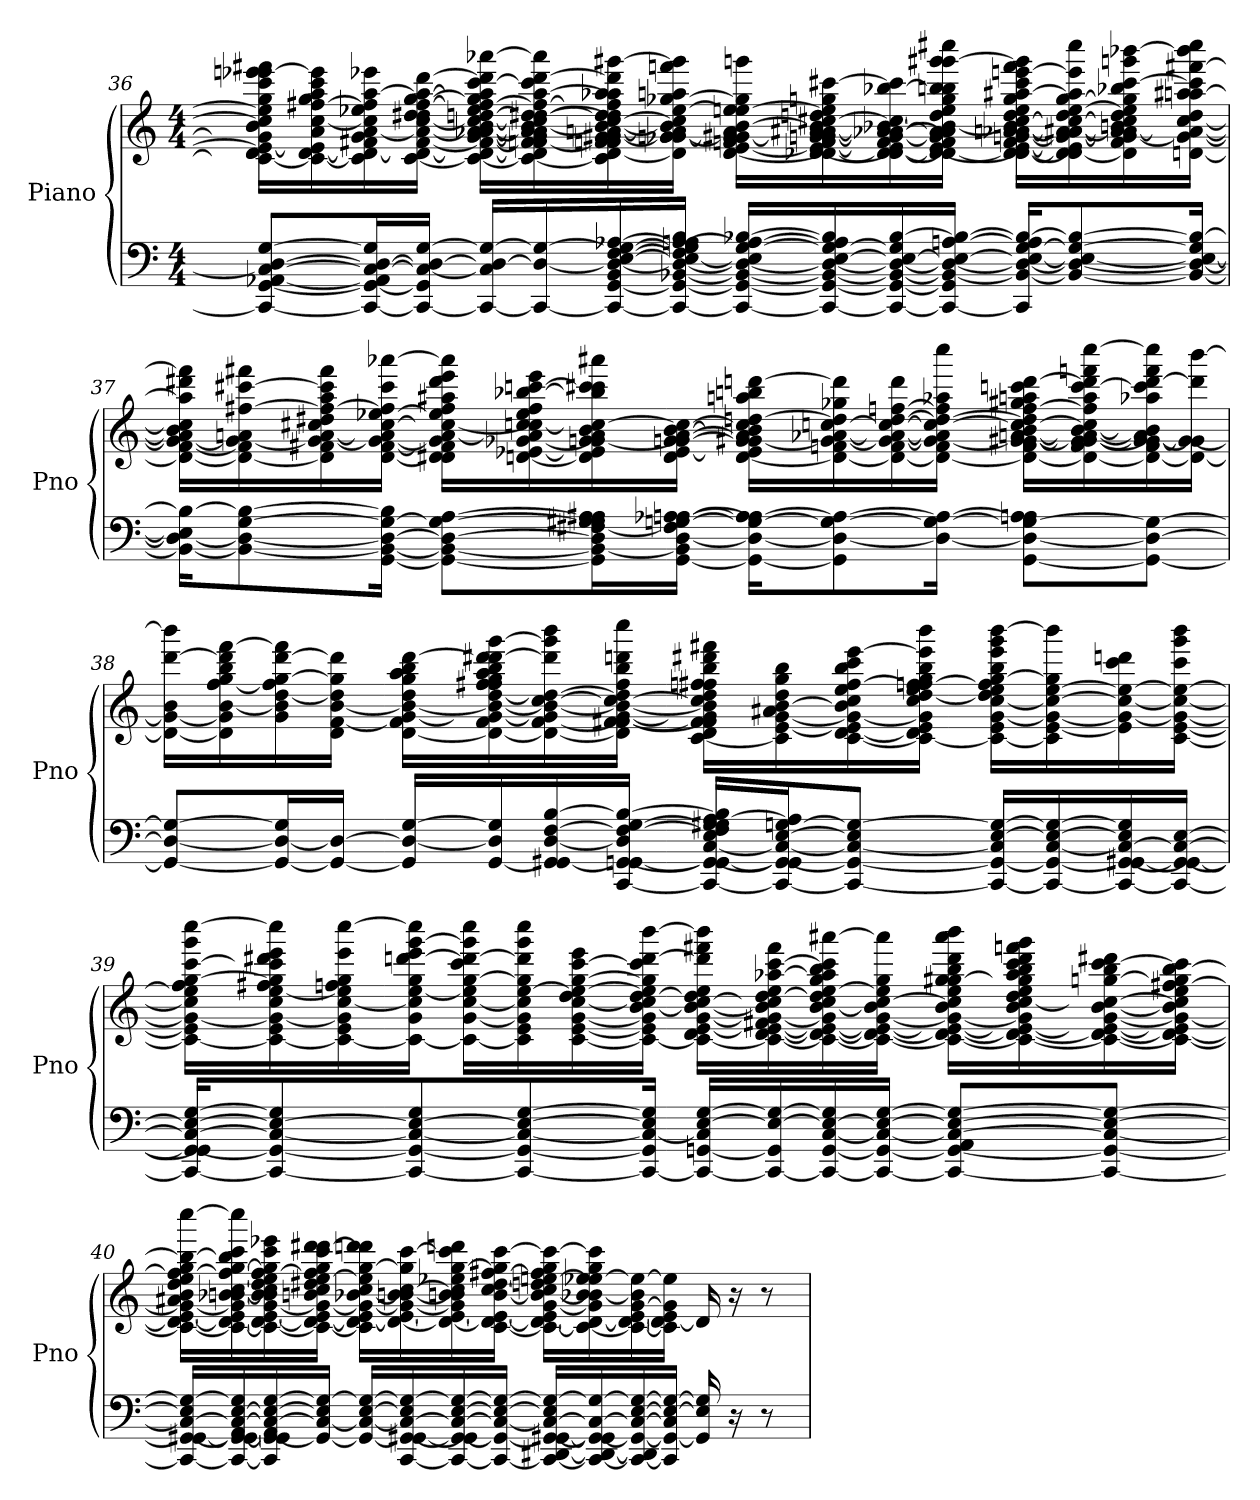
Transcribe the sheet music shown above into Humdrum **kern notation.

**kern	**kern
*part1	*part1
*staff2	*staff1
*I"Piano	*
*I'Pno	*
!!LO:PB:g=z
*clefF4	*clefG2
*k[]	*k[]
*M4/4	*M4/4
=36	=36
8CC/_ [8GG/ [8AA-X/ 8C/_ [8D/ [8G/L	16c\_ 16d\ 16e\_ 16g\] 16b\ 16cc\] 16ee\] 16gg\ 16ccc\ [16eee-X\ 16eeen\ 16fff#X\LL
.	16c\_ [16d\ 16e\] 16a\ [16cc\ [16ff#X\ 16gg\ 16aa\ 16ccc\ 16eee-\]
16CC/_ 16GG/_ 16AA-/] 16C/_ 16D/_ 16G/]L	16c\] 16d\_ 16f#X\ 16g\ [16a\ 16cc\] 16ee-X\ 16ff#\] [16aa\ 16eee-X\
16CC/_ 16GG/] 16C/_ 16D/_ [16G/JJ	[16c\ 16d\_ [16f#\ 16a\_ [16cc\ 16dd\ 16dd#X\ [16ff#\ [16gg\ 16aa\_ [16ddd\JJ
16CC/_ 16C/] 16D/_ 16G/_LL	16c\_ 16d\_ 16f#\_ [16g\ [16a-X\ 16a\_ 16b\ 16cc\_ [16ddn\ 16ee-\ 16ff#\_ 16gg\] 16aa\] [16ccc\ 16ddd\] [16aaa-X\LL
16CC/_ 16D/_ 16G/_	16c\_ 16d\] 16fn\ 16f#\_ 16g\] 16a-\] 16a\] [16b\ 16cc\] 16dd\_ [16dd#X\ 16ff#\_ [16aa\ 16ccc\] [16ddd\ 16aaa-\]
16CC/_ [16GG/ 16BB/ 16D/_ [16E/ [16F/ 16G/_ [16A-X/	16c\] [16d\ 16fn\ 16f#\] 16g\ [16g#X\ [16an\ 16b\_ [16cc\ 16dd\] 16dd#\] 16ff#\] 16aa-X\ 16aa\] 16ddd\] [16ggg#X\
16CC/_ 16GG/_ [16BB-X/ 16D/_ 16E/_ 16F/] 16G/] 16A-/_ 16An/ 16B/JJ	16d\] [16g-X\ [16gn\ 16g#\] 16a\] 16b\] 16cc\] [16ee-\ [16gg-X\ 16aan\ 16fffn\ 16ggg#\]JJ
16CC/_ 16GG/_ 16BB-/_ 16D/_ 16E/] [16G/ 16A-/_ [16B-X/LL	[16d\ [16e\ 16fn\ 16g-\] 16g\] [16g#X\ 16a\ [16b\ 16ee-\] [16een\ 16gg-\] 16gggn\LL
16CC/_ 16GG/_ 16BB-/_ 16D/_ [16E/ 16G/_ 16A-/] 16B-/]	[16d-X\ 16d\_ 16e\_ 16f\ [16gn\ 16g#\] [16a\ 16a#X\ 16b\] [16cc#X\ 16ddn\ 16ee\] 16ggn\ [16ccc#X\
16CC/_ 16GG/_ 16BB-/_ 16D/_ 16E/_ 16G/] [16B-/	16d-\_ 16d\_ 16e\] 16f\ 16g\_ [16a-X\ 16a\_ [16b-X\ 16cc#\] [16bb-X\ 16ccc#\]
16CC/_ 16GG/] 16BB-/_ 16D/_ 16E/_ [16An/ 16B-/_JJ	16d-\_ 16d\_ 16e\ 16f\ 16g\] 16a-\] 16a\] 16b-\_ 16dd\ 16ee\ 16gg\ 16bb-\] 16bbn\ 16ggg\ [16ggg#X\ 16cccc#X\JJ
16CC/] 16BB-/_ 16D/_ 16E/_ [16G/ 16A/] 16B-/_KL	16d\_ 16d-\_ [16e\ 16f\ [16gn\ [16a-X\ [16an\ 16b-\] [16cc#\ 16dd\ 16ee\ 16gg\ [16aa#X\ 16ccc#\ [16eeen\ 16fff\ 16ggg#\]LL
8BB-/_ 8D/_ 8E/_ 8G/_ 8B-/_	16d-\_ 16d\] 16e\] 16g\_ 16a-\_ 16a\] [16a#X\ 16cc#\_ 16dd\ [16ee\ [16gg\ 16aa#\] 16eee\] 16cccc#\
.	16d-\] 16f\ 16g\_ 16a-\] 16a#\_ 16bn\ 16cc#\] 16dd\ 16ee\] 16gg\] 16bb-X\ [16ccc#\ 16gggn\ [16bbb-X\
16BB-/_ 16D/_ 16E/_ 16G/] 16B-/_Jk	[16dn\ 16g\_ 16a#\_ [16cc#\ 16dd\ [16aan\ 16aa#X\ 16ccc#\] [16fff#X\ 16bbb-\] 16cccc#\JJ
!!LO:LB:g=z
=37	=37
16BB-\_ 16D\_ 16E\] 16B-\_KL	16d\_ [16f\ 16g\_ 16a#\] 16b\ 16cc#\] 16aa\] 16ddd#X\ 16fff#\]LL
8BB-\_ 8D\_ [8G\ 8B-\_	16d\_ 16f\] 16g\_ 16an\ [16ff#X\ [16ccc#X\ 16fff#X\
.	16d\] 16f#X\ 16g\_ [16a\ 16cc#X\ 16dd#X\ 16ff#\_ 16aa\ 16ccc#\] 16fff#\
[16GG\ 16BB-\_ 16D\_ 16G\_ 16B-\]Jk	[16d\ [16f#\ 16g\_ 16a\] [16cc#\ [16ee-X\ 16ff#\] 16ccc#\ [16aaa-X\JJ
8GG\_ 8BB-\_ 8D\_ 8G\_ [8A\L	16d\] 16d#X\ 16f#\] 16g\] [16a\ 16cc#\_ 16ee-\] 16ff#\ 16aa#X\ 16ddd#\ 16eee\ 16aaa-\]LL
.	[16dn\ [16e-X\ [16g-X\ 16a\] [16ccn\ 16cc#\] 16ee-\ 16ff#\ [16bb-X\ [16cccn\ 16eee\
16GG\] 16BB-\_ 16D\] [16F#X\ 16G\] 16G#X\ 16A\] 16A#X\L	16d\] 16e-\] 16g-\_ 16gn\ 16a\ 16b\ 16cc\_ 16bb-\] 16ccc\] 16ccc#X\ 16aaa#X\
[16GG\ 16BB-\] [16D\ 16F#\] [16Gn\ [16A-X\ [16An\JJ	16d\ [16e-\ 16g-\] [16gn\ [16a\ [16b\ 16cc\_JJ
16GG\_ 16D\_ 16G\_ 16A-\_ 16A\]KL	[16d\ 16e-\] 16g\_ 16g#X\ 16a\] 16b\] 16cc\] [16ddn\ 16aan\ 16bbn\ [16dddn\LL
8GG\] 8D\_ 8G\_ 8A-\_	16d\_ 16fn\ 16g\_ [16a-X\ [16ccn\ 16dd\] 16gg-X\ 16ddd\]
.	16d\_ 16f\ 16g\_ 16a-\_ 16cc\_ [16dd\ [16ffn\ 16ddd\
16D\_ 16G\_ 16A-\_Jk	16d\_ 16f\ 16g\_ 16a-\] 16cc\_ 16dd\_ 16ff\] 16aa-X\ 16cccc\JJ
[8GG\ 8D\_ 8G\_ 8A-\] 8An\L	16d\_ 16f\ 16g\_ [16g#X\ [16an\ 16b\ 16cc\_ 16dd\] [16ff\ 16gg#X\ 16aan\ 16cccn\ [16ddd\LL
.	16d\_ 16f\ 16g\_ 16g#\_ 16a\_ [16b\ 16cc\] 16ff\] 16aa\ [16ccc\ 16ddd\] 16fffn\ [16cccc\
8GG\_ 8D\_ 8G\_J	16d\_ 16f\ 16g\_ 16g#\_ 16a\] 16b\] 16aa-X\ 16ccc\] [16ddd\ 16fff\ 16cccc\]
.	16d\_ 16g\_ 16g#\] 16ddd\] [16bbb\JJ
!!LO:LB:g=z
=38	=38
8GG/_ 8D/_ 8G/_L	16d\_ 16g\_ 16b\ [16ddd\ 16bbb\]LL
.	16d\] 16g\] [16b\ [16ff\ 16gg\ 16bb\ 16ddd\] [16fff\
16GG/_ 16D/_ 16G/]L	16g\ 16b\] [16dd\ 16ff\] [16gg\ [16ddd\ 16fff\]
16GG/_ 16D/_JJ	16d\ [16f\ [16b\ 16dd\] 16gg\] 16ddd\]JJ
16GG/] 16D/_ [16G/LL	[16d\ 16f\] [16g\ 16b\_ 16dd\ 16gg\ 16aa\ 16bb\ [16ddd\LL
[16GG/ 16D/] 16G/]	16d\_ 16f\ 16g\_ 16b\_ [16dd\ 16ff\ 16ff#X\ 16gg\ 16aa\ 16bb\ 16ddd\] [16ddd#X\ [16ggg\
16GG/] [16GG#X/ [16D/ [16F/ [16B/	16d\_ [16f\ 16g\] 16b\_ [16cc\ 16dd\_ 16ddd#\] 16ggg\] 16bbb\
[16CC/ [16GGn/ 16GG#/_ 16D/] 16F/_ [16G/ 16B/_JJ	16d\] 16f\_ [16f#X\ [16g\ 16b\_ 16cc\_ 16dd\] 16ff#\ 16bb\ 16dddn\ 16cccc\JJ
16CC/_ 16GG/_ 16GG#/_ [16C/ 16E/ 16F/] 16G/] 16G#X/ [16A/ 16B/]LL	[16c\ 16d\ 16f\] 16f#\] 16g\] 16b\] 16cc\] 16dd\ 16ffn\ 16ff#X\ 16bb\ 16ddd#X\ 16fff#X\LL
16CC/_ 16GG/_ 16GG#/] 16C/_ [16E/ [16Gn/ 16A/]J	16c\] [16e\ [16g\ 16a#X\ [16b\ 16dd\ 16gg\ 16bb\
8CC/_ 8GG/_ 8C/_ 8E/] 8G/_J	[16c\ [16d\ 16e\] 16g\_ 16b\] 16cc\ 16ee\ [16ff#\ 16bb\ 16ccc\ [16eee\
.	16c\_ 16d\] 16e\ 16g\] 16cc\ [16dd\ 16ee\ [16ffn\ 16ff#\] 16gg\ 16bb\ 16eee\] 16bbb\JJ
16CC/_ 16GG/_ 16C/] [16E/ 16G/_LL	16c\_ 16e\ [16g\ [16cc\ 16dd\] 16ee\ 16ff\] [16gg\ 16bb\ 16eee\ 16ggg\ [16bbb\LL
16CC/_ 16GG/_ [16C/ 16E/_ 16G/_	16c\] [16e\ 16g\_ 16cc\_ [16ee\ 16gg\] 16bbb\]
16CC/_ 16GG/_ [16GG#X/ 16C/_ 16E/] 16G/]	16e\] 16g\_ 16cc\_ 16ee\_ 16ccc\ 16dddn\
16CC/_ 16GG/_ 16GG#/_ 16C/_ [16E/JJ	[16c\ [16e\ 16g\_ 16cc\_ 16ee\_ 16ccc\ 16ggg\ 16bbb\JJ
!!LO:LB:g=z
=39	=39
16CC/_ 16GG/_ 16GG#/] 16C/_ 16E/_ [16G/KL	16c\_ 16e\] 16g\_ 16cc\] 16ee\] 16ff\ [16gg\ [16ccc\ 16ggg\ [16cccc\LL
8CC/_ 8GG/_ 8C/_ 8E/_ 8G/]	16c\_ 16e\ 16g\_ 16cc\ [16ee\ 16ff#X\ 16gg\] 16ccc\] 16ddd#X\ 16eee\ 16cccc\]
.	16c\_ 16e\ 16g\] [16cc\ 16ee\] 16ffn\ 16gg\ 16eee\ [16cccc\
8CC/_ 8GG/_ 8C/_ 8E/_ 8G/	16c\_ 16g\ 16cc\] [16ee\ 16gg\ [16dddn\ 16eee\ [16ggg\ 16cccc\]JJ
.	16c\_ [16g\ [16cc\ 16ee\] [16gg\ 16ccc\ 16ddd\_ 16ggg\] 16cccc\LL
8CC/_ 8GG/_ 8C/_ 8E/_ [8G/	16c\] 16e\ 16g\] 16cc\] [16ee\ 16gg\] 16ddd\] 16ggg\ 16cccc\
.	[16c\ [16e\ [16g\ [16cc\ 16dd\ 16ee\_ [16gg\ [16ccc\ 16eee\
16CC/_ 16GG/] 16C/_ 16E/] 16G/]Jk	16c\_ 16e\] 16g\] [16b\ 16cc\] [16dd\ 16ee\] 16gg\] 16ccc\] [16ddd\ [16bbb\JJ
16CC/_ [16GGn/ 16C/] [16E/ [16G/LL	16c\_ 16d\ [16e\ [16g\ 16b\_ [16cc\ 16dd\] 16ee\ 16ddd\] 16fff#X\ 16bbb\]LL
16CC/_ 16GG/] 16E/_ 16G/_	16c\_ [16d\ 16e\_ 16f#X\ 16g\_ 16b\] 16cc\] [16dd\ 16ee\ [16aa-X\ [16ccc\ 16fff#\
16CC/_ [16GG/ [16C/ 16E/_ 16G/]	16c\_ 16d\_ 16e\_ 16g\] [16b\ 16cc\ 16dd\] [16ee\ 16gg\ 16aa-\] 16bb\ 16ccc\] [16aaa#X\
16CC/_ 16GG/_ 16C/_ 16E/_ [16G/JJ	16c\_ 16d\_ 16e\_ [16g\ 16b\] [16cc\ 16ee\] 16gg\ 16aaa#\]JJ
8CC/_ 8GG/_ 8AA/ 8C/_ 8E/_ 8G/_L	16c\_ 16d\_ 16e\_ 16g\_ 16b\ 16cc\] 16ee\ [16gg\ 16gg#X\ 16bb\ 16ddd\ 16aaa#\ 16bbb\LL
.	16c\_ 16d\_ 16e\_ 16g\] 16b\ [16cc\ 16dd\ 16ee\ 16gg\] 16aa-\ 16bb\ 16ccc\ 16ddd\ 16fffn\ 16ggg\
8CC/_ 8GG/_ 8C/_ 8E/_ 8G/_J	16c\_ 16d\_ 16e\_ [16g\ [16b\ 16cc\_ [16ggn\ 16bb\ [16ccc\ 16ddd#X\
.	16c\_ 16d\_ 16e\] 16g\_ 16b\] 16cc\] 16ee\ [16ff#X\ 16gg\] [16bb\ 16ccc\]JJ
!!LO:LB:g=z
=40	=40
16CC/_ 16GG/_ [16GG#X/ 16C/_ 16E/] 16G/_LL	16c\_ 16d\_ [16e\ 16g\_ 16a#X\ 16b\ 16dd\ 16ee\ 16ff#\_ 16gg\ 16bb\_ [16cccc\LL
16CC/_ 16GG/_ 16GG#/_ [16AA/ 16C/_ [16E/ 16G/]	16c\_ 16d\_ 16e\] 16g\] [16b-X\ [16bn\ [16cc\ 16ff#\_ [16gg\ 16bb\] 16ccc\ 16cccc\]
16CC/] 16GG/_ 16GG#/] 16AA/] 16C/_ 16E/_ [16G/	16c\_ 16d\_ [16e\ [16g\ 16b-\] 16b\] 16cc\] 16dd\ 16ee\ 16ff#\_ 16gg\] 16ccc\ 16eee-X\
16GG/_ 16C/_ 16E/] 16G/_JJ	16c\_ 16d\_ 16e\] 16g\_ 16bn\ 16cc\ 16dd#X\ [16ee\ 16ff#\] 16gg\ 16ccc\ 16ddd\ [16ddd#X\JJ
16GG/_ 16C/_ [16E/ 16G/_LL	16c\] 16d\_ 16e\ 16g\_ [16b-X\ 16cc\ 16ee\] [16gg\ 16dddn\ 16ddd#\]LL
[16CC/ 16GG/_ [16GG#X/ 16C/_ 16E/] 16G/_	16d\_ [16e\ 16g\_ 16b-\_ 16bn\ [16cc\ 16gg\] [16ccc\
16CC/_ 16GG/_ 16GG#/] 16C/_ [16E/ 16G/_	16d\_ 16e\_ 16g\] 16b-\] 16bn\ 16cc\] 16ee-X\ [16gg\ 16ccc\] 16dddn\
16CC/_ 16GG/_ 16C/_ 16E/_ 16G/_JJ	[16c\ 16d\_ 16e\_ [16b\ [16cc\ 16dd#\ [16ff#X\ 16gg\] [16ccc\JJ
16CC/_ [16DD#X/ 16GG/_ [16GG#X/ 16C/_ 16E/] 16G/_LL	16c\_ 16d\_ 16e\] [16g\ 16b\_ 16cc\] 16ddn\ [16een\ 16ff#\] 16gg\ 16ccc\_LL
16CC/_ 16DD#/_ 16GG/_ 16GG#/] 16C/_ 16G/_	16c\_ 16d\_ 16g\] [16b-X\ 16b\] [16ee-X\ 16ee\] 16gg\ 16ccc\]
16CC/_ 16DD#/] 16GG/_ 16C/_ [16E/ 16G/_	16c\_ 16d\_ [16e\ [16g\ 16b-\] 16ee-\_
16CC/] 16GG/_ 16C/] 16E/_ 16G/_JJ	16c\] 16d\_ 16e\] 16g\] 16ee-\]JJ
16GG/] 16E/] 16G/]	16d/]
16r	16r
8r	8r
=	=
*-	*-
